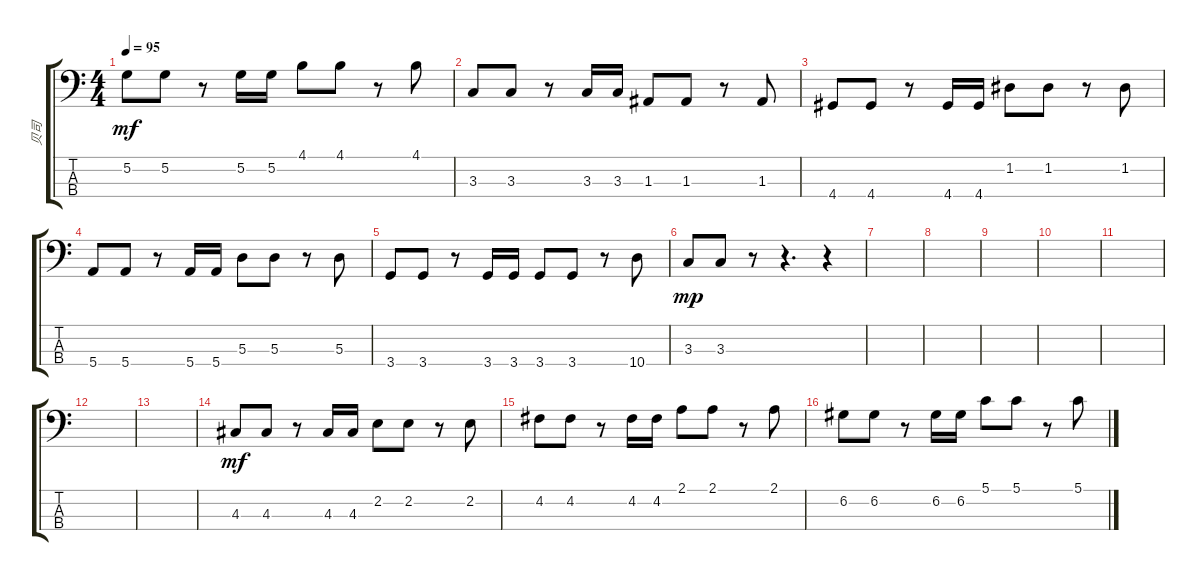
\track ("贝司" "贝司") {instrument electricbassfinger}
\staff {score tabs}
\tuning (G2 D2 A1 E1) {hide}
\ts (4 4)
\tempo 95
\clef f4
\ks c
5.2.8{dy mf} 5.2.8 r.8 5.2.16 5.2.16 4.1.8 4.1.8 r.8 4.1.8 |
3.3.8 3.3.8 r.8 3.3.16 3.3.16 1.3.8 1.3.8 r.8 1.3.8 |
4.4.8 4.4.8 r.8 4.4.16 4.4.16 1.2.8 1.2.8 r.8 1.2.8 |
5.4.8 5.4.8 r.8 5.4.16 5.4.16 5.3.8 5.3.8 r.8 5.3.8 |
3.4.8 3.4.8 r.8 3.4.16 3.4.16 3.4.8 3.4.8 r.8 10.4.8 |
3.3.8{dy mp} 3.3.8 r.8 r.4{d} r.4 |
|
|
|
|
|
|
|
4.3.8{dy mf} 4.3.8 r.8 4.3.16 4.3.16 2.2.8 2.2.8 r.8 2.2.8 |
4.2.8 4.2.8 r.8 4.2.16 4.2.16 2.1.8 2.1.8 r.8 2.1.8 |
6.2.8 6.2.8 r.8 6.2.16 6.2.16 5.1.8 5.1.8 r.8 5.1.8
